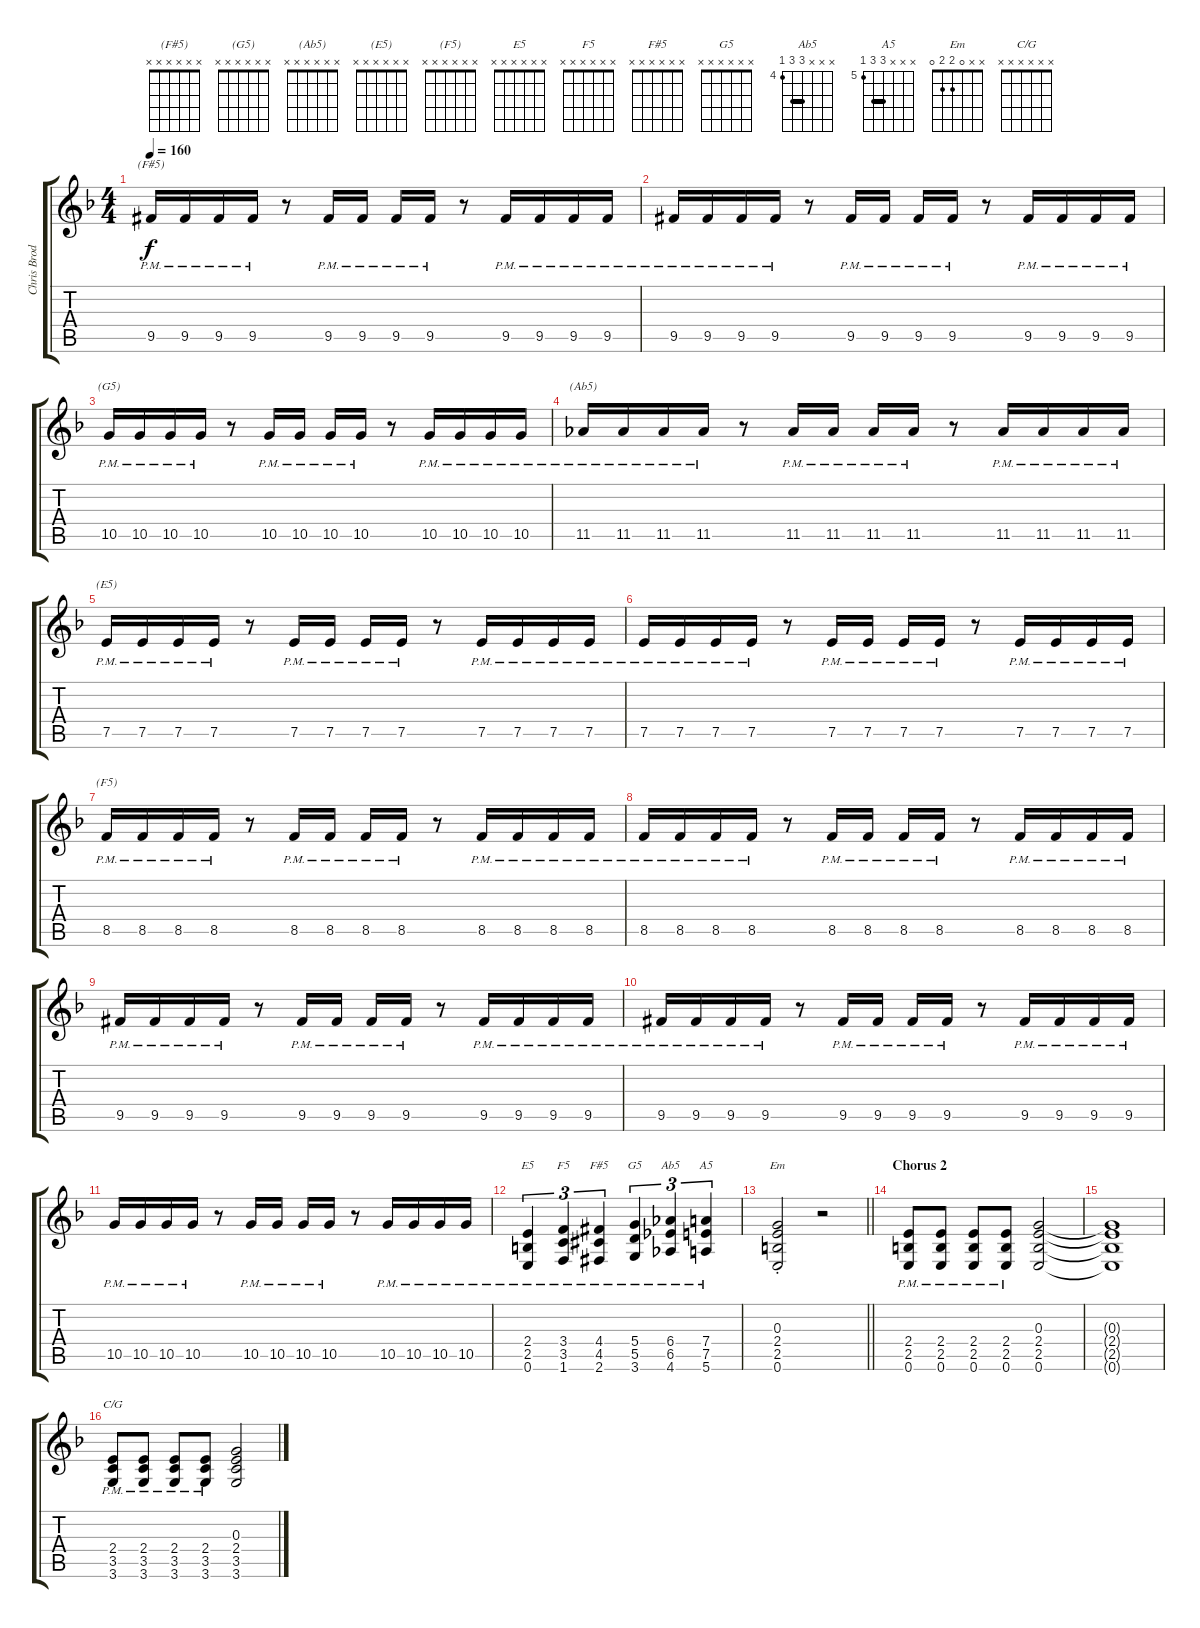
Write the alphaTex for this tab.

\track ("Chris Broderick - Rhythm 2" "Chris Brod") {instrument distortionguitar}
\staff {score tabs}
\tuning (E4 B3 G3 D3 A2 E2) {hide}
\chord ("(F#5)" x x x x x x)
\chord ("(G5)" x x x x x x)
\chord ("(Ab5)" x x x x x x)
\chord ("(E5)" x x x x x x)
\chord ("(F5)" x x x x x x)
\chord ("E5" x x x x x x)
\chord ("F5" x x x x x x)
\chord ("F#5" x x x x x x)
\chord ("G5" x x x x x x)
\chord ("Ab5" x x x 6 6 4) {firstfret 4 barre 6}
\chord ("A5" x x x 7 7 5) {firstfret 5 barre 7}
\chord ("Em" x x 0 2 2 0)
\chord ("C/G" x x x x x x)
\ts (4 4)
\tempo 160
\clef g2
\ks f
9.5{pm acc #}.16{ch "(F#5)" dy f} 9.5{pm acc #}.16 9.5{pm acc #}.16 9.5{pm acc #}.16 r.8 9.5{pm acc #}.16 9.5{pm acc #}.16 9.5{pm acc #}.16 9.5{pm acc #}.16 r.8 9.5{pm acc #}.16 9.5{pm acc #}.16 9.5{pm acc #}.16 9.5{pm acc #}.16 |
9.5{pm acc #}.16 9.5{pm acc #}.16 9.5{pm acc #}.16 9.5{pm acc #}.16 r.8 9.5{pm acc #}.16 9.5{pm acc #}.16 9.5{pm acc #}.16 9.5{pm acc #}.16 r.8 9.5{pm acc #}.16 9.5{pm acc #}.16 9.5{pm acc #}.16 9.5{pm acc #}.16 |
10.5{pm}.16{ch "(G5)"} 10.5{pm}.16 10.5{pm}.16 10.5{pm}.16 r.8 10.5{pm}.16 10.5{pm}.16 10.5{pm}.16 10.5{pm}.16 r.8 10.5{pm}.16 10.5{pm}.16 10.5{pm}.16 10.5{pm}.16 |
11.5{pm}.16{ch "(Ab5)"} 11.5{pm}.16 11.5{pm}.16 11.5{pm}.16 r.8 11.5{pm}.16 11.5{pm}.16 11.5{pm}.16 11.5{pm}.16 r.8 11.5{pm}.16 11.5{pm}.16 11.5{pm}.16 11.5{pm}.16 |
7.5{pm}.16{ch "(E5)"} 7.5{pm}.16 7.5{pm}.16 7.5{pm}.16 r.8 7.5{pm}.16 7.5{pm}.16 7.5{pm}.16 7.5{pm}.16 r.8 7.5{pm}.16 7.5{pm}.16 7.5{pm}.16 7.5{pm}.16 |
7.5{pm}.16 7.5{pm}.16 7.5{pm}.16 7.5{pm}.16 r.8 7.5{pm}.16 7.5{pm}.16 7.5{pm}.16 7.5{pm}.16 r.8 7.5{pm}.16 7.5{pm}.16 7.5{pm}.16 7.5{pm}.16 |
8.5{pm}.16{ch "(F5)"} 8.5{pm}.16 8.5{pm}.16 8.5{pm}.16 r.8 8.5{pm}.16 8.5{pm}.16 8.5{pm}.16 8.5{pm}.16 r.8 8.5{pm}.16 8.5{pm}.16 8.5{pm}.16 8.5{pm}.16 |
8.5{pm}.16 8.5{pm}.16 8.5{pm}.16 8.5{pm}.16 r.8 8.5{pm}.16 8.5{pm}.16 8.5{pm}.16 8.5{pm}.16 r.8 8.5{pm}.16 8.5{pm}.16 8.5{pm}.16 8.5{pm}.16 |
9.5{pm acc #}.16 9.5{pm acc #}.16 9.5{pm acc #}.16 9.5{pm acc #}.16 r.8 9.5{pm acc #}.16 9.5{pm acc #}.16 9.5{pm acc #}.16 9.5{pm acc #}.16 r.8 9.5{pm acc #}.16 9.5{pm acc #}.16 9.5{pm acc #}.16 9.5{pm acc #}.16 |
9.5{pm acc #}.16 9.5{pm acc #}.16 9.5{pm acc #}.16 9.5{pm acc #}.16 r.8 9.5{pm acc #}.16 9.5{pm acc #}.16 9.5{pm acc #}.16 9.5{pm acc #}.16 r.8 9.5{pm acc #}.16 9.5{pm acc #}.16 9.5{pm acc #}.16 9.5{pm acc #}.16 |
10.5{pm}.16 10.5{pm}.16 10.5{pm}.16 10.5{pm}.16 r.8 10.5{pm}.16 10.5{pm}.16 10.5{pm}.16 10.5{pm}.16 r.8 10.5{pm}.16 10.5{pm}.16 10.5{pm}.16 10.5{pm}.16 |
(2.4{pm} 2.5{pm} 0.6{pm}).4{tu (3 2) ch "E5"} (3.4{pm} 3.5{pm} 1.6{pm}).4{tu (3 2) ch "F5"} (4.4{pm acc #} 4.5{pm acc #} 2.6{pm acc #}).4{tu (3 2) ch "F#5"} (5.4{pm} 5.5{pm} 3.6{pm}).4{tu (3 2) ch "G5"} (6.4{pm} 6.5{pm} 4.6{pm}).4{tu (3 2) ch "Ab5"} (7.4{pm} 7.5{pm} 5.6{pm}).4{tu (3 2) ch "A5"} |
\barLineRight lightlight
(0.3{st} 2.4{st} 2.5{st} 0.6{st}).2{ch "Em"} r.2 |
\section ("" "Chorus 2")
(2.4{pm} 2.5{pm} 0.6{pm}).8 (2.4{pm} 2.5{pm} 0.6{pm}).8 (2.4{pm} 2.5{pm} 0.6{pm}).8 (2.4{pm} 2.5{pm} 0.6{pm}).8 (0.3 2.4 2.5 0.6).2 |
(0.3{t} 2.4{t} 2.5{t} 0.6{t}).1 |
(2.4{pm} 3.5{pm} 3.6{pm}).8{ch "C/G"} (2.4{pm} 3.5{pm} 3.6{pm}).8 (2.4{pm} 3.5{pm} 3.6{pm}).8 (2.4{pm} 3.5{pm} 3.6{pm}).8 (0.3 2.4 3.5 3.6).2
